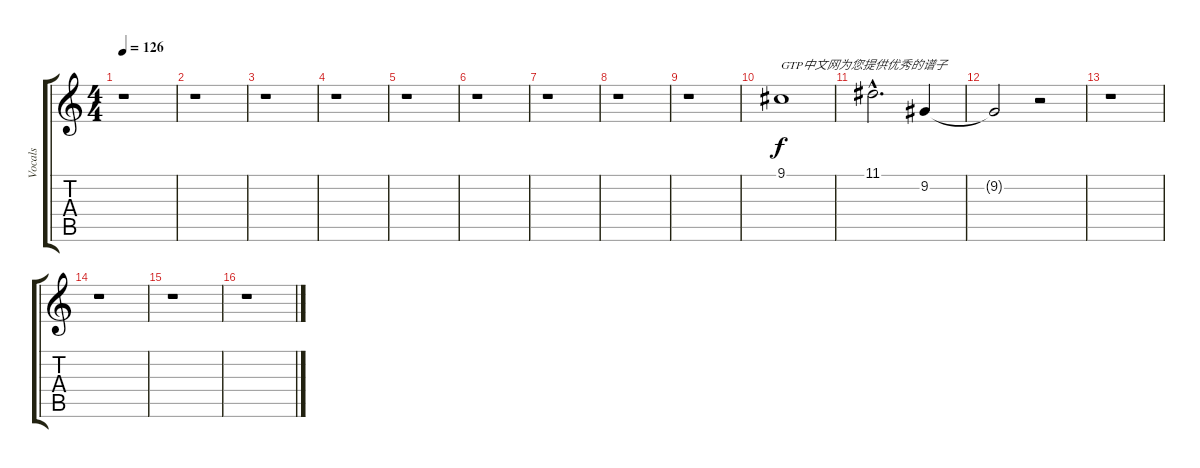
\track ("Vocals" "Vocals") {instrument lead2sawtooth}
\staff {score tabs}
\tuning (E4 B3 G3 D3 A2 E2) {hide}
\ts (4 4)
\tempo 126
\clef g2
\ks c
r.1{dy f instrument lead2sawtooth} |
r.1 |
r.1 |
r.1 |
r.1 |
r.1 |
r.1 |
r.1 |
r.1 |
9.1.1{txt "GTP中文网为您提供优秀的谱子"} |
11.1{hac}.2{d} 9.2.4 |
9.2{t}.2 r.2 |
r.1 |
r.1 |
r.1 |
r.1
